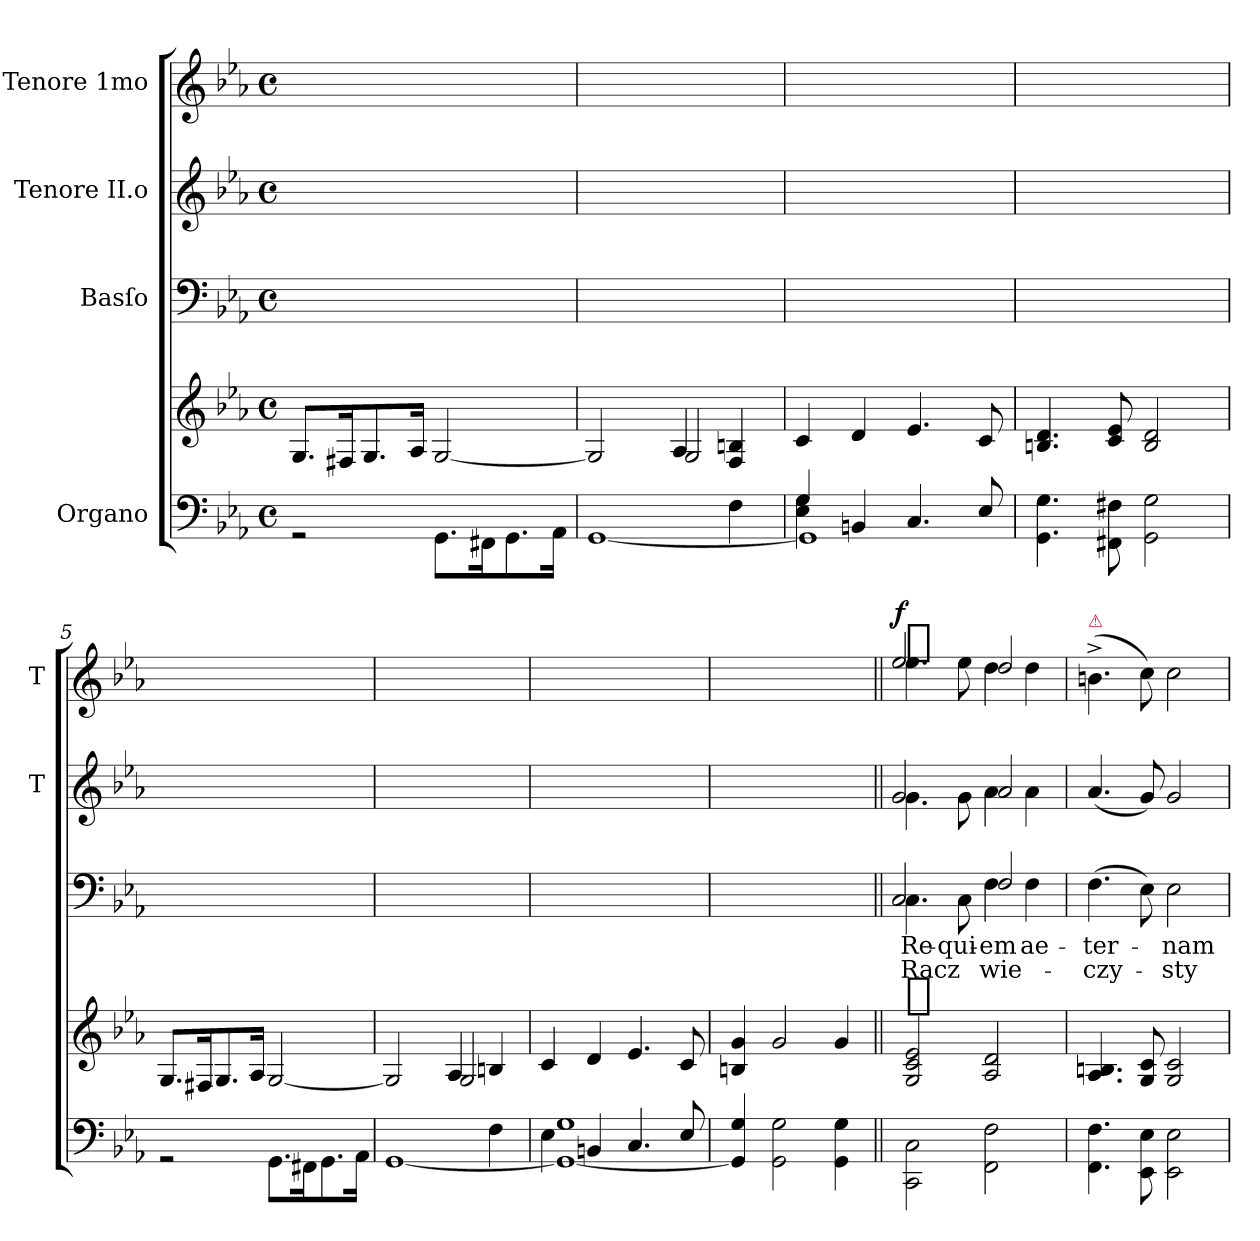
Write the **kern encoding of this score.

**kern	**kern	**kern	**text	**text	**kern	**kern	**dynam
*part4	*part4	*part3	*part3	*part3	*part2	*part1	*part1
*staff5	*staff4	*staff3	*staff3	*staff3	*staff2	*staff1	*staff1
*I"Organo	*	*I"Basſo	*	*	*I"Tenore II.o	*I"Tenore 1mo	*
*	*	*	*	*	*I'T	*I'T	*
*clefF4	*clefG2	*clefF4	*	*	*	*	*
*	*	*	*	*	*ITrd8c12	*ITrd8c12	*
*k[b-e-a-]	*k[b-e-a-]	*k[b-e-a-]	*	*	*k[b-e-a-]	*k[b-e-a-]	*
*M4/4	*M4/4	*M4/4	*	*	*M4/4	*M4/4	*
*met(c)	*met(c)	*met(c)	*	*	*met(c)	*met(c)	*
=1	=1	=1	=1	=1	=1	=1	=1
2rGG	8.G/L	1ryy	.	.	1ryy	1ryy	.
.	16F#X/K	.	.	.	.	.	.
.	8.G/	.	.	.	.	.	.
.	16A-/Jk	.	.	.	.	.	.
8.GG\L	[2G/	.	.	.	.	.	.
16FF#X\K	.	.	.	.	.	.	.
8.GG\	.	.	.	.	.	.	.
16AA-\Jk	.	.	.	.	.	.	.
=2	=2	=2	=2	=2	=2	=2	=2
*^	*^	*	*	*	*	*	*
2.ryy	[1GG	2ryy	2G/]	1ryy	.	.	1ryy	1ryy	.
.	.	4A-/	2G/	.	.	.	.	.	.
4F\	.	4F/ 4Bn/	.	.	.	.	.	.	.
*	*	*v	*v	*	*	*	*	*	*
=3	=3	=3	=3	=3	=3	=3	=3	=3
*	*^	*	*	*	*	*	*	*
4E-\ 4G\	1GG]	4G/	4c	1ryy	.	.	1ryy	1ryy	.
4BBn/	.	2.ryy	4d/	.	.	.	.	.	.
4.C/	.	.	4.e-/	.	.	.	.	.	.
8E-/	.	.	8c/	.	.	.	.	.	.
*v	*v	*v	*	*	*	*	*	*	*
=4	=4	=4	=4	=4	=4	=4	=4
4.GG\ 4.G\	4.Bn/ 4.d/	1ryy	.	.	1ryy	1ryy	.
8FF#X\ 8F#X\	8c/ 8e-/	.	.	.	.	.	.
2GG\ 2G\	2B/ 2d/	.	.	.	.	.	.
=5	=5	=5	=5	=5	=5	=5	=5
2rGG	8.G/L	1ryy	.	.	1ryy	1ryy	.
.	16F#X/K	.	.	.	.	.	.
.	8.G/	.	.	.	.	.	.
.	16A-/Jk	.	.	.	.	.	.
8.GG\L	[2G/	.	.	.	.	.	.
16FF#X\K	.	.	.	.	.	.	.
8.GG\	.	.	.	.	.	.	.
16AA-\Jk	.	.	.	.	.	.	.
=6	=6	=6	=6	=6	=6	=6	=6
*^	*^	*	*	*	*	*	*
2.ryy	[1GG	2ryy	2G/]	1ryy	.	.	1ryy	1ryy	.
.	.	4A-/	2G/	.	.	.	.	.	.
4F\	.	4Bn/	.	.	.	.	.	.	.
*	*	*v	*v	*	*	*	*	*	*
=7	=7	=7	=7	=7	=7	=7	=7	=7
4E-\	1GG_ 1G	4c/	1ryy	.	.	1ryy	1ryy	.
4BBn/	.	4d/	.	.	.	.	.	.
4.C/	.	4.e-/	.	.	.	.	.	.
8E-/	.	8c/	.	.	.	.	.	.
*v	*v	*	*	*	*	*	*	*
=8	=8	=8	=8	=8	=8	=8	=8
4GG]/ 4G/	4Bn/ 4g/	1ryy	.	.	1ryy	1ryy	.
2GG\ 2G\	2g/	.	.	.	.	.	.
4GG\ 4G\	4g/	.	.	.	.	.	.
=9||	=9||	=9||	=9||	=9||	=9||	=9||	=9||
*	*	*^	*	*	*^	*^	*
!	!	!	!	!	!	!	!	!LO:TX:a:t=[segno]	!	!
!	!LO:TX:a:t=[segno]	!	!	!	!	!	!	!	!	!
!	!	!	!	!	!	!	!	!	!	!LO:DY:a:rj
2CC\ 2C\	2G/ 2c/ 2e-/	4.C\	2C/	Re-	Racz	4.G\	2G/	4.e-\	2e-/	f
.	.	8C\	.	-qui-	.	8G\	.	8e-\	.	.
2FF\ 2F\	2A-/ 2d/	4F\	2F/	-em	wie-	4A-\	2A-/	4d\	2d/	.
.	.	4F\	.	ae-	.	4A-\	.	4d\	.	.
*	*	*v	*v	*	*	*	*	*v	*v	*
*	*	*	*	*	*v	*v	*	*
=10	=10	=10	=10	=10	=10	=10	=10
!	!	!	!	!	!	!LO:TX:a:color=crimson:t=⚠	!
4.FF\ 4.F\	4.A-/ 4.Bn/	(4.F\	-ter-	-czy-	(4.A-/	(4.Bn^\	.
8EE-\ 8E-\	8G/ 8c/	8E-\)	.	.	8G/)	8c\)	.
2EE-\ 2E-\	2G/ 2c/	2E-\	-nam	-sty	2G/	2c\	.
=	=	=	=	=	=	=	=
*-	*-	*-	*-	*-	*-	*-	*-
